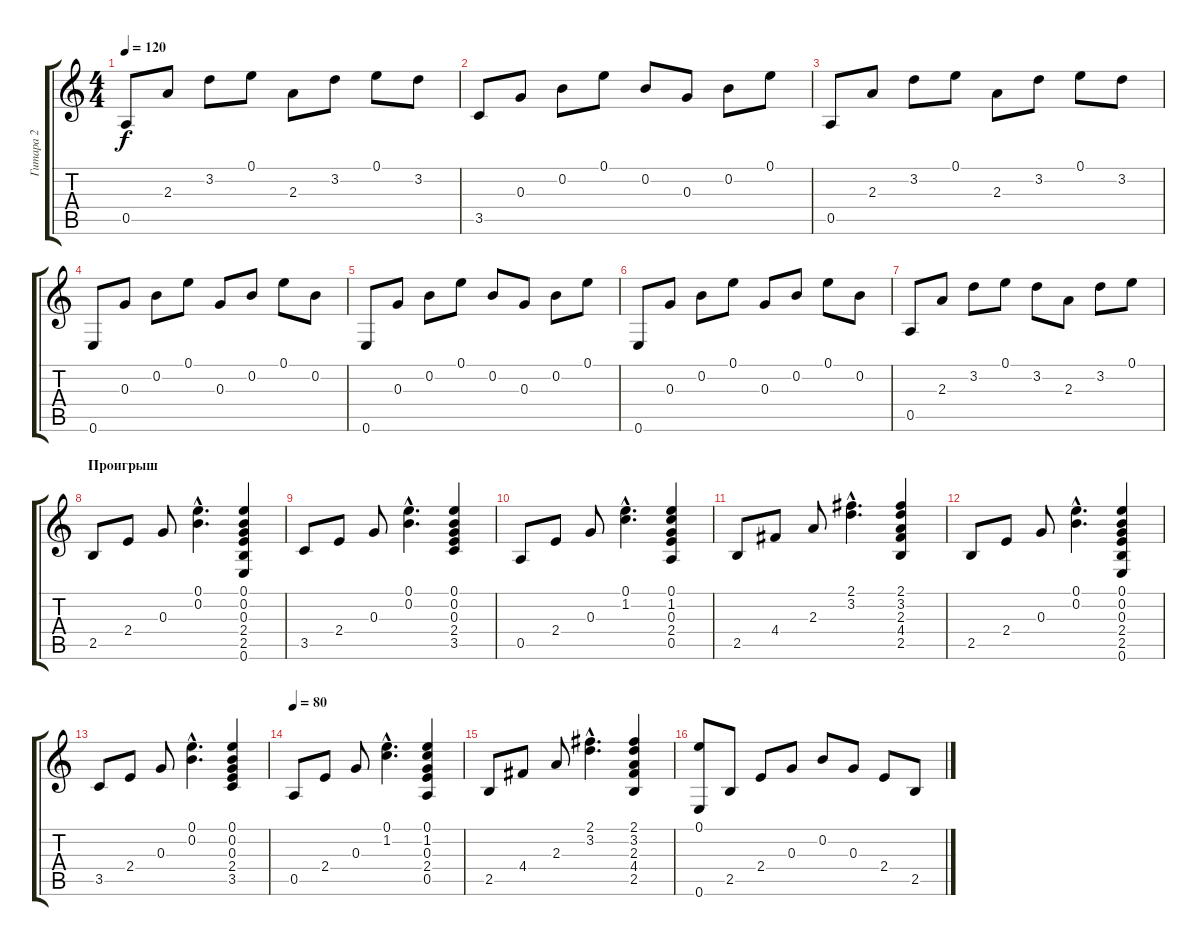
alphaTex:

\track ("Гитара 2" "Гитара 2") {instrument acousticguitarsteel}
\staff {score tabs}
\tuning (E4 B3 G3 D3 A2 E2) {hide}
\ts (4 4)
\tempo 120
\clef g2
\ks c
0.5.8{dy f} 2.3.8 3.2.8 0.1.8 2.3.8 3.2.8 0.1.8 3.2.8 |
3.5.8 0.3.8 0.2.8 0.1.8 0.2.8 0.3.8 0.2.8 0.1.8 |
0.5.8 2.3.8 3.2.8 0.1.8 2.3.8 3.2.8 0.1.8 3.2.8 |
0.6.8 0.3.8 0.2.8 0.1.8 0.3.8 0.2.8 0.1.8 0.2.8 |
0.6.8 0.3.8 0.2.8 0.1.8 0.2.8 0.3.8 0.2.8 0.1.8 |
0.6.8 0.3.8 0.2.8 0.1.8 0.3.8 0.2.8 0.1.8 0.2.8 |
0.5.8 2.3.8 3.2.8 0.1.8 3.2.8 2.3.8 3.2.8 0.1.8 |
\section ("" "Проигрыш")
2.5.8 2.4.8 0.3.8 (0.1{hac} 0.2{hac}).4{d} (0.1 0.2 0.3 2.4 2.5 0.6).4 |
3.5.8 2.4.8 0.3.8 (0.1{hac} 0.2{hac}).4{d} (0.1 0.2 0.3 2.4 3.5).4 |
0.5.8 2.4.8 0.3.8 (0.1{hac} 1.2{hac}).4{d} (0.1 1.2 0.3 2.4 0.5).4 |
2.5.8 4.4.8 2.3.8 (2.1{hac} 3.2{hac}).4{d} (2.1 3.2 2.3 4.4 2.5).4 |
2.5.8 2.4.8 0.3.8 (0.1{hac} 0.2{hac}).4{d} (0.1 0.2 0.3 2.4 2.5 0.6).4 |
3.5.8 2.4.8 0.3.8 (0.1{hac} 0.2{hac}).4{d} (0.1 0.2 0.3 2.4 3.5).4 |
\tempo 80
0.5.8 2.4.8 0.3.8 (0.1{hac} 1.2{hac}).4{d} (0.1 1.2 0.3 2.4 0.5).4 |
2.5.8 4.4.8 2.3.8 (2.1{hac} 3.2{hac}).4{d} (2.1 3.2 2.3 4.4 2.5).4 |
(0.1 0.6).8 2.5.8 2.4.8 0.3.8 0.2.8 0.3.8 2.4.8 2.5.8
